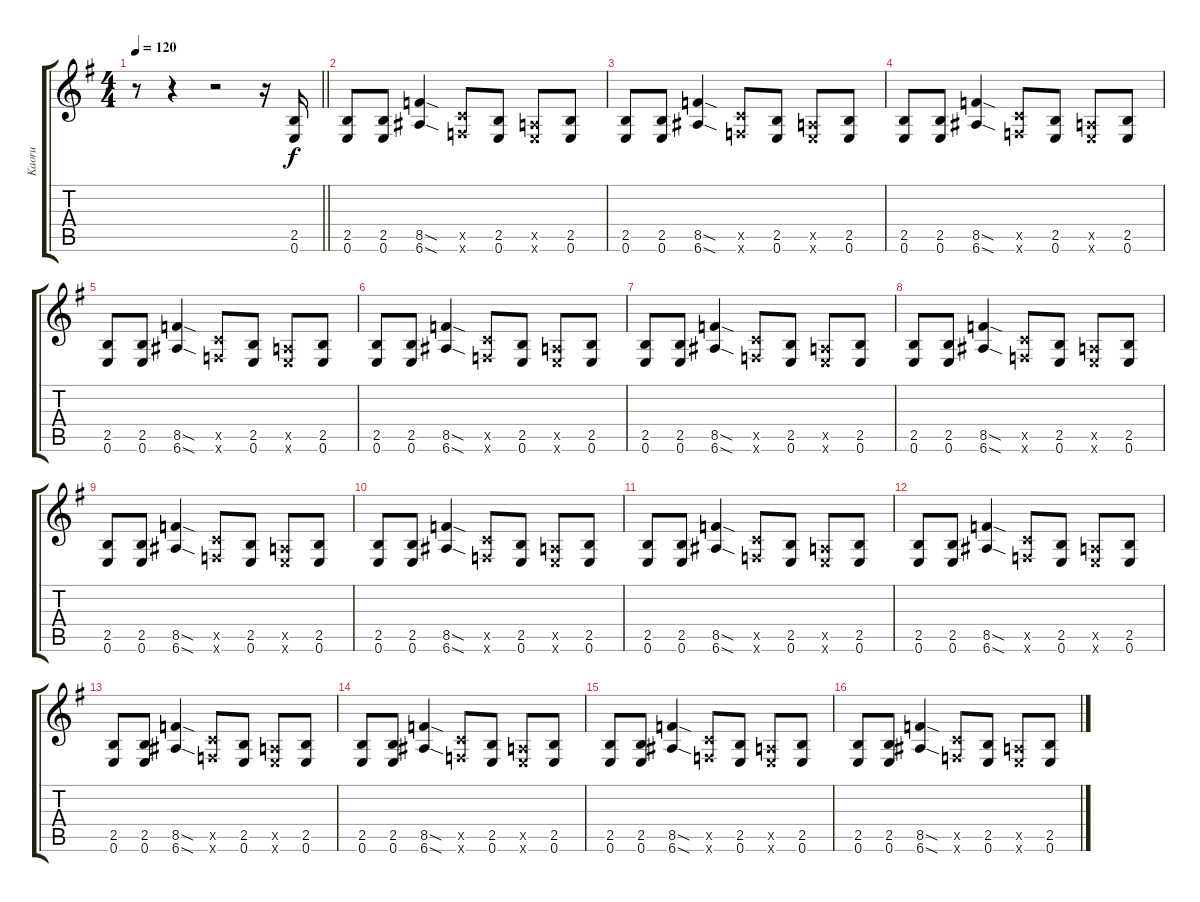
\track ("Kaoru" "Kaoru") {instrument distortionguitar}
\staff {score tabs}
\tuning (E4 B3 G3 D3 A2 E2) {hide}
\ts (4 4)
\tempo 120
\clef g2
\barLineRight lightlight
\ks g
r.8{dy f instrument distortionguitar} r.4 r.2 r.16 (2.5 0.6).16 |
(2.5 0.6).8 (2.5 0.6).8 (8.5{sod} 6.6{sod}).4 (3.5{x} 1.6{x}).8 (2.5 0.6).8 (0.5{x} 0.6{x}).8 (2.5 0.6).8 |
(2.5 0.6).8 (2.5 0.6).8 (8.5{sod} 6.6{sod}).4 (3.5{x} 1.6{x}).8 (2.5 0.6).8 (0.5{x} 0.6{x}).8 (2.5 0.6).8 |
(2.5 0.6).8 (2.5 0.6).8 (8.5{sod} 6.6{sod}).4 (3.5{x} 1.6{x}).8 (2.5 0.6).8 (0.5{x} 0.6{x}).8 (2.5 0.6).8 |
(2.5 0.6).8 (2.5 0.6).8 (8.5{sod} 6.6{sod}).4 (3.5{x} 1.6{x}).8 (2.5 0.6).8 (0.5{x} 0.6{x}).8 (2.5 0.6).8 |
(2.5 0.6).8 (2.5 0.6).8 (8.5{sod} 6.6{sod}).4 (3.5{x} 1.6{x}).8 (2.5 0.6).8 (0.5{x} 0.6{x}).8 (2.5 0.6).8 |
(2.5 0.6).8 (2.5 0.6).8 (8.5{sod} 6.6{sod}).4 (3.5{x} 1.6{x}).8 (2.5 0.6).8 (0.5{x} 0.6{x}).8 (2.5 0.6).8 |
(2.5 0.6).8 (2.5 0.6).8 (8.5{sod} 6.6{sod}).4 (3.5{x} 1.6{x}).8 (2.5 0.6).8 (0.5{x} 0.6{x}).8 (2.5 0.6).8 |
(2.5 0.6).8 (2.5 0.6).8 (8.5{sod} 6.6{sod}).4 (3.5{x} 1.6{x}).8 (2.5 0.6).8 (0.5{x} 0.6{x}).8 (2.5 0.6).8 |
(2.5 0.6).8 (2.5 0.6).8 (8.5{sod} 6.6{sod}).4 (3.5{x} 1.6{x}).8 (2.5 0.6).8 (0.5{x} 0.6{x}).8 (2.5 0.6).8 |
(2.5 0.6).8 (2.5 0.6).8 (8.5{sod} 6.6{sod}).4 (3.5{x} 1.6{x}).8 (2.5 0.6).8 (0.5{x} 0.6{x}).8 (2.5 0.6).8 |
(2.5 0.6).8 (2.5 0.6).8 (8.5{sod} 6.6{sod}).4 (3.5{x} 1.6{x}).8 (2.5 0.6).8 (0.5{x} 0.6{x}).8 (2.5 0.6).8 |
(2.5 0.6).8 (2.5 0.6).8 (8.5{sod} 6.6{sod}).4 (3.5{x} 1.6{x}).8 (2.5 0.6).8 (0.5{x} 0.6{x}).8 (2.5 0.6).8 |
(2.5 0.6).8 (2.5 0.6).8 (8.5{sod} 6.6{sod}).4 (3.5{x} 1.6{x}).8 (2.5 0.6).8 (0.5{x} 0.6{x}).8 (2.5 0.6).8 |
(2.5 0.6).8 (2.5 0.6).8 (8.5{sod} 6.6{sod}).4 (3.5{x} 1.6{x}).8 (2.5 0.6).8 (0.5{x} 0.6{x}).8 (2.5 0.6).8 |
(2.5 0.6).8 (2.5 0.6).8 (8.5{sod} 6.6{sod}).4 (3.5{x} 1.6{x}).8 (2.5 0.6).8 (0.5{x} 0.6{x}).8 (2.5 0.6).8
